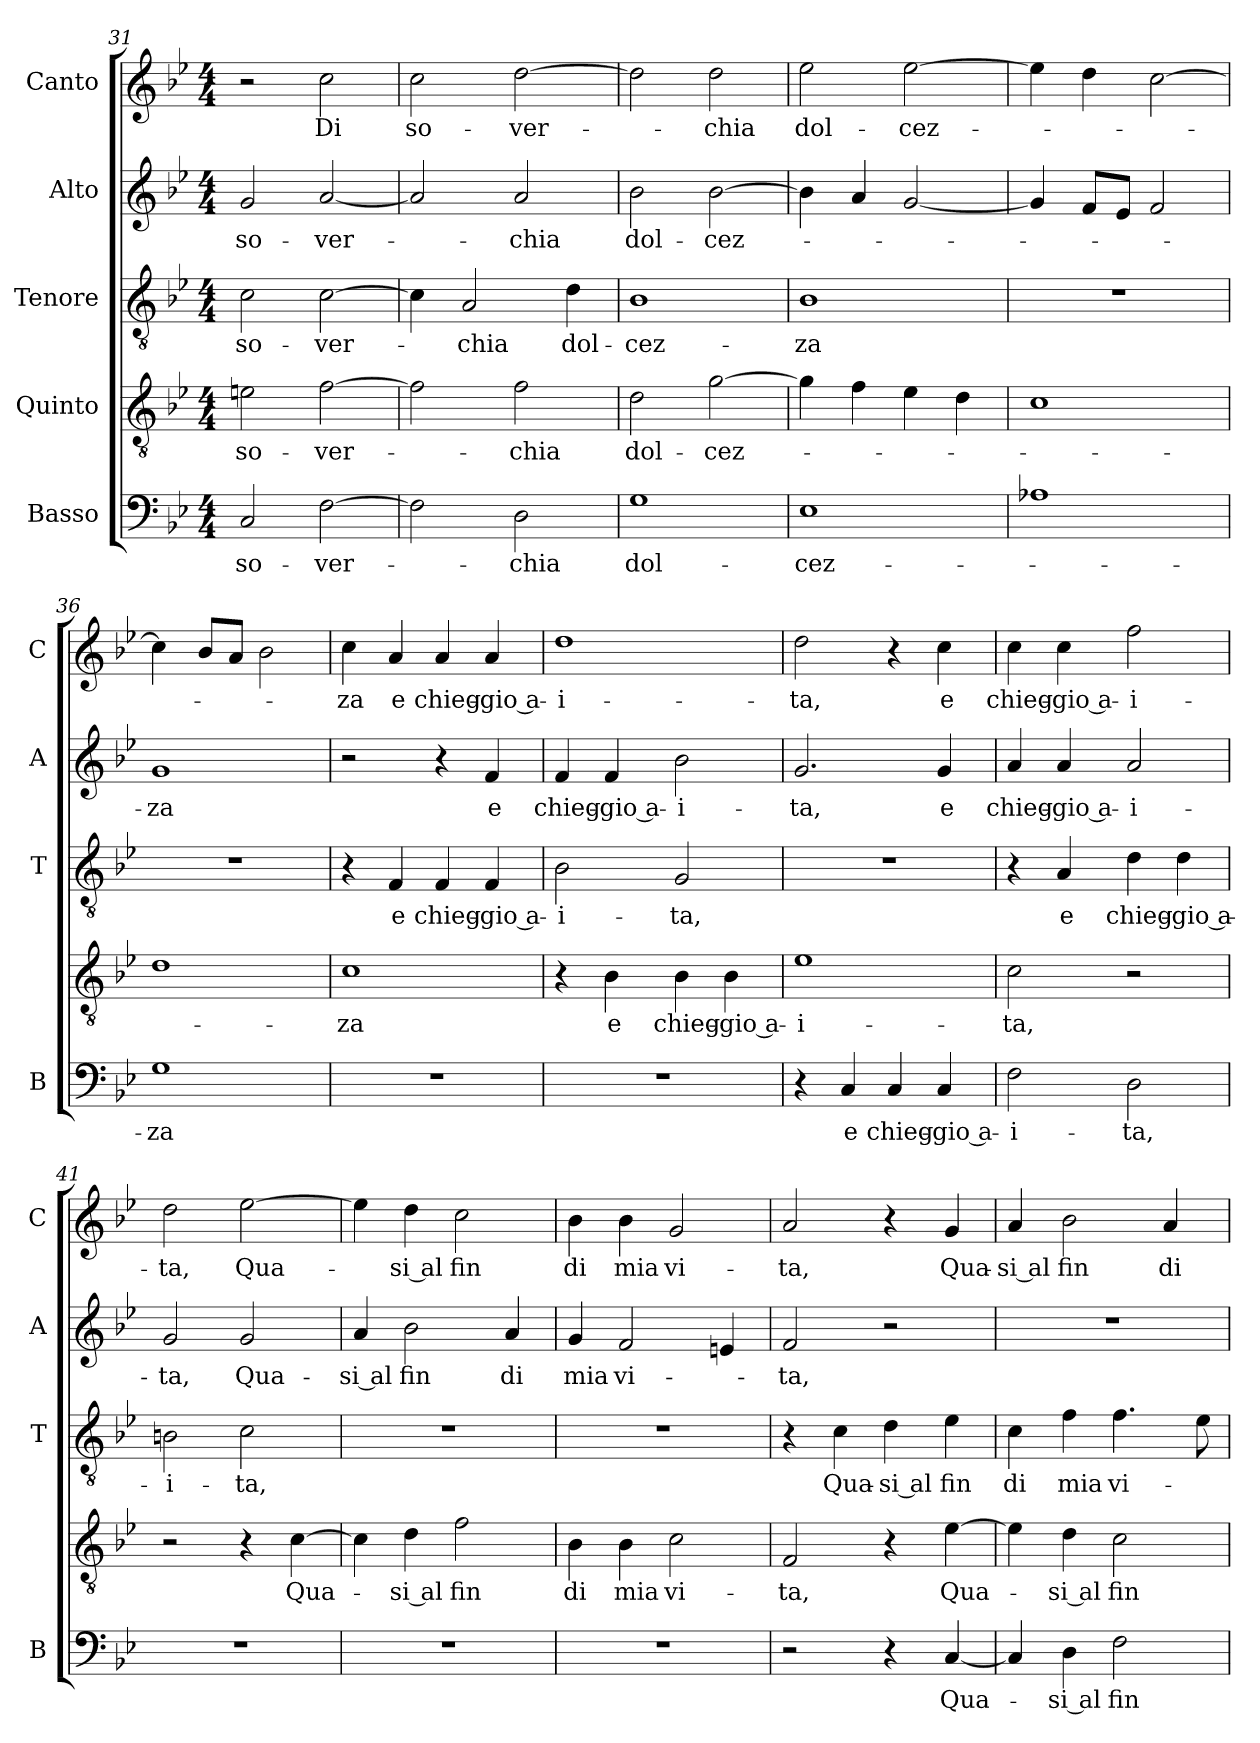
**kern	**text	**kern	**text	**kern	**text	**kern	**text	**kern	**text
*part5	*part5	*part4	*part4	*part3	*part3	*part2	*part2	*part1	*part1
*staff5	*staff5	*staff4	*staff4	*staff3	*staff3	*staff2	*staff2	*staff1	*staff1
*I"Basso	*	*I"Quinto	*	*I"Tenore	*	*I"Alto	*	*I"Canto	*
*I'B	*	*	*	*I'T	*	*I'A	*	*I'C	*
!!LO:LB:g=z
*clefF4	*	*clefGv2	*	*clefGv2	*	*clefG2	*	*clefG2	*
*k[b-e-]	*	*k[b-e-]	*	*k[b-e-]	*	*k[b-e-]	*	*k[b-e-]	*
*B-:	*	*B-:	*	*B-:	*	*B-:	*	*B-:	*
*M4/4	*	*M4/4	*	*M4/4	*	*M4/4	*	*M4/4	*
=31	=31	=31	=31	=31	=31	=31	=31	=31	=31
!	!LO:LY:b	!	!LO:LY:b	!	!LO:LY:b	!	!LO:LY:b	!	!
2C/	so-	2en\	so-	2c\	so-	2g/	so-	2r	.
!	!LO:LY:b	!	!LO:LY:b	!	!LO:LY:b	!	!LO:LY:b	!	!LO:LY:b
[2F\	-ver-	[2f\	-ver-	[2c\	-ver-	[2a/	-ver-	2cc\	Di
=32	=32	=32	=32	=32	=32	=32	=32	=32	=32
!	!	!	!	!	!	!	!	!	!LO:LY:b
2F\]	.	2f\]	.	4c\]	.	2a/]	.	2cc\	so-
!	!	!	!	!	!LO:LY:b	!	!	!	!
.	.	.	.	2A/	-chia	.	.	.	.
!	!LO:LY:b	!	!LO:LY:b	!	!	!	!LO:LY:b	!	!LO:LY:b
2D\	-chia	2f\	-chia	.	.	2a/	-chia	[2dd\	-ver-
!	!	!	!	!	!LO:LY:b	!	!	!	!
.	.	.	.	4d\	dol-	.	.	.	.
=33	=33	=33	=33	=33	=33	=33	=33	=33	=33
!	!LO:LY:b	!	!LO:LY:b	!	!LO:LY:b	!	!LO:LY:b	!	!
1G	dol-	2d\	dol-	1B-	-cez-	2b-\	dol-	2dd\]	.
!	!	!	!LO:LY:b	!	!	!	!LO:LY:b	!	!LO:LY:b
.	.	[2g\	-cez-	.	.	[2b-\	-cez-	2dd\	-chia
=34	=34	=34	=34	=34	=34	=34	=34	=34	=34
!	!LO:LY:b	!	!	!	!LO:LY:b	!	!	!	!LO:LY:b
1E-	-cez-	4g\]	.	1B-	-za	4b-\]	.	2ee-\	dol-
.	.	4f\	.	.	.	4a/	.	.	.
!	!	!	!	!	!	!	!	!	!LO:LY:b
.	.	4e-\	.	.	.	[2g/	.	[2ee-\	-cez-
.	.	4d\	.	.	.	.	.	.	.
=35	=35	=35	=35	=35	=35	=35	=35	=35	=35
1A-X	.	1c	.	1r	.	4g/]	.	4ee-\]	.
.	.	.	.	.	.	8f/L	.	4dd\	.
.	.	.	.	.	.	8e-/J	.	.	.
.	.	.	.	.	.	2f/	.	[2cc\	.
=36	=36	=36	=36	=36	=36	=36	=36	=36	=36
!	!LO:LY:b	!	!	!	!	!	!LO:LY:b	!	!
1G	-za	1d	.	1r	.	1g	-za	4cc\]	.
.	.	.	.	.	.	.	.	8b-/L	.
.	.	.	.	.	.	.	.	8a/J	.
.	.	.	.	.	.	.	.	2b-\	.
=37	=37	=37	=37	=37	=37	=37	=37	=37	=37
!	!	!	!LO:LY:b	!	!	!	!	!	!LO:LY:b
1r	.	1c	-za	4r	.	2r	.	4cc\	-za
!	!	!	!	!	!LO:LY:b	!	!	!	!LO:LY:b
.	.	.	.	4F/	e	.	.	4a/	e
!	!	!	!	!	!LO:LY:b	!	!	!	!LO:LY:b
.	.	.	.	4F/	chieg-	4r	.	4a/	chieg-
!	!	!	!	!	!LO:LY:b	!	!LO:LY:b	!	!LO:LY:b
.	.	.	.	4F/	-gio a-	4f/	e	4a/	-gio a-
!!LO:PB:g=z
=38	=38	=38	=38	=38	=38	=38	=38	=38	=38
!	!	!	!	!	!LO:LY:b	!	!LO:LY:b	!	!LO:LY:b
1r	.	4r	.	2B-\	-i-	4f/	chieg-	1dd	-i-
!	!	!	!LO:LY:b	!	!	!	!LO:LY:b	!	!
.	.	4B-\	e	.	.	4f/	-gio a-	.	.
!	!	!	!LO:LY:b	!	!LO:LY:b	!	!LO:LY:b	!	!
.	.	4B-\	chieg-	2G/	-ta,	2b-\	-i-	.	.
!	!	!	!LO:LY:b	!	!	!	!	!	!
.	.	4B-\	-gio a-	.	.	.	.	.	.
=39	=39	=39	=39	=39	=39	=39	=39	=39	=39
!	!	!	!LO:LY:b	!	!	!	!LO:LY:b	!	!LO:LY:b
4r	.	1e-	-i-	1r	.	2.g/	-ta,	2dd\	-ta,
!	!LO:LY:b	!	!	!	!	!	!	!	!
4C/	e	.	.	.	.	.	.	.	.
!	!LO:LY:b	!	!	!	!	!	!	!	!
4C/	chieg-	.	.	.	.	.	.	4r	.
!	!LO:LY:b	!	!	!	!	!	!LO:LY:b	!	!LO:LY:b
4C/	-gio a-	.	.	.	.	4g/	e	4cc\	e
=40	=40	=40	=40	=40	=40	=40	=40	=40	=40
!	!LO:LY:b	!	!LO:LY:b	!	!	!	!LO:LY:b	!	!LO:LY:b
2F\	-i-	2c\	-ta,	4r	.	4a/	chieg-	4cc\	chieg-
!	!	!	!	!	!LO:LY:b	!	!LO:LY:b	!	!LO:LY:b
.	.	.	.	4A/	e	4a/	-gio a-	4cc\	-gio a-
!	!LO:LY:b	!	!	!	!LO:LY:b	!	!LO:LY:b	!	!LO:LY:b
2D\	-ta,	2r	.	4d\	chieg-	2a/	-i-	2ff\	-i-
!	!	!	!	!	!LO:LY:b	!	!	!	!
.	.	.	.	4d\	-gio a-	.	.	.	.
=41	=41	=41	=41	=41	=41	=41	=41	=41	=41
!	!	!	!	!	!LO:LY:b	!	!LO:LY:b	!	!LO:LY:b
1r	.	2r	.	2Bn\	-i-	2g/	-ta,	2dd\	-ta,
!	!	!	!	!	!LO:LY:b	!	!LO:LY:b	!	!LO:LY:b
.	.	4r	.	2c\	-ta,	2g/	Qua-	[2ee-\	Qua-
!	!	!	!LO:LY:b	!	!	!	!	!	!
.	.	[4c\	Qua-	.	.	.	.	.	.
=42	=42	=42	=42	=42	=42	=42	=42	=42	=42
!	!	!	!	!	!	!	!LO:LY:b	!	!
1r	.	4c\]	.	1r	.	4a/	-si al	4ee-\]	.
!	!	!	!LO:LY:b	!	!	!	!LO:LY:b	!	!LO:LY:b
.	.	4d\	-si al	.	.	2b-\	fin	4dd\	-si al
!	!	!	!LO:LY:b	!	!	!	!	!	!LO:LY:b
.	.	2f\	fin	.	.	.	.	2cc\	fin
!	!	!	!	!	!	!	!LO:LY:b	!	!
.	.	.	.	.	.	4a/	di	.	.
=43	=43	=43	=43	=43	=43	=43	=43	=43	=43
!	!	!	!LO:LY:b	!	!	!	!LO:LY:b	!	!LO:LY:b
1r	.	4B-\	di	1r	.	4g/	mia	4b-\	di
!	!	!	!LO:LY:b	!	!	!	!LO:LY:b	!	!LO:LY:b
.	.	4B-\	mia	.	.	2f/	vi-	4b-\	mia
!	!	!	!LO:LY:b	!	!	!	!	!	!LO:LY:b
.	.	2c\	vi-	.	.	.	.	2g/	vi-
.	.	.	.	.	.	4en/	.	.	.
=44	=44	=44	=44	=44	=44	=44	=44	=44	=44
!	!	!	!LO:LY:b	!	!	!	!LO:LY:b	!	!LO:LY:b
2r	.	2F/	-ta,	4r	.	2f/	-ta,	2a/	-ta,
!	!	!	!	!	!LO:LY:b	!	!	!	!
.	.	.	.	4c\	Qua-	.	.	.	.
!	!	!	!	!	!LO:LY:b	!	!	!	!
4r	.	4r	.	4d\	-si al	2r	.	4r	.
!	!LO:LY:b	!	!LO:LY:b	!	!LO:LY:b	!	!	!	!LO:LY:b
[4C/	Qua-	[4e-\	Qua-	4e-\	fin	.	.	4g/	Qua-
!!LO:LB:g=z
=45	=45	=45	=45	=45	=45	=45	=45	=45	=45
!	!	!	!	!	!LO:LY:b	!	!	!	!LO:LY:b
4C/]	.	4e-\]	.	4c\	di	1r	.	4a/	-si al
!	!LO:LY:b	!	!LO:LY:b	!	!LO:LY:b	!	!	!	!LO:LY:b
4D\	-si al	4d\	-si al	4f\	mia	.	.	2b-\	fin
!	!LO:LY:b	!	!LO:LY:b	!	!LO:LY:b	!	!	!	!
2F\	fin	2c\	fin	4.f\	vi-	.	.	.	.
!	!	!	!	!	!	!	!	!	!LO:LY:b
.	.	.	.	.	.	.	.	4a/	di
.	.	.	.	8e-\	.	.	.	.	.
=	=	=	=	=	=	=	=	=	=
*-	*-	*-	*-	*-	*-	*-	*-	*-	*-
